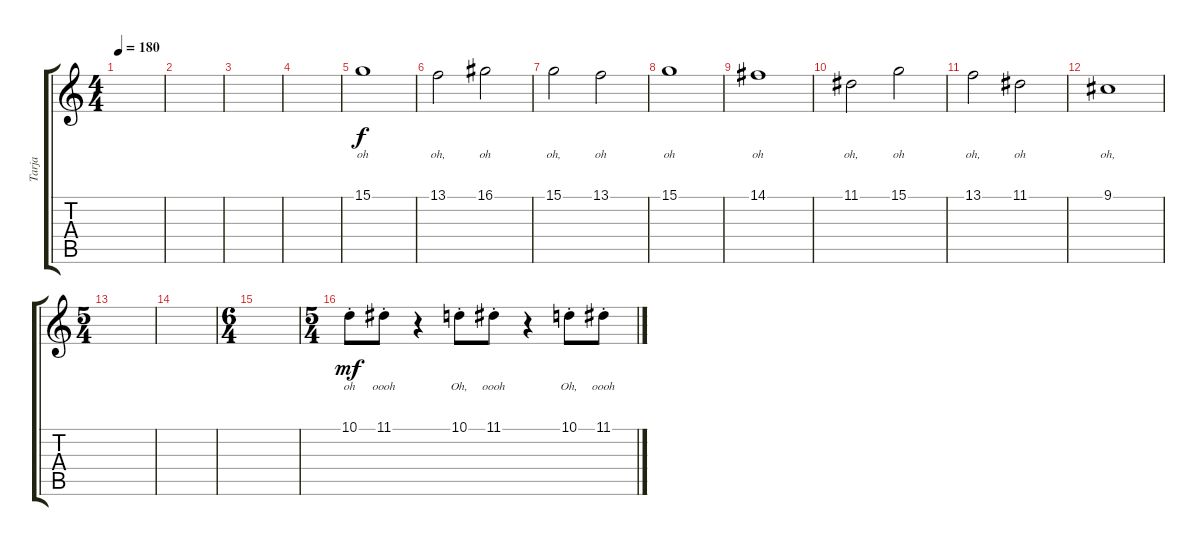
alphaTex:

\track ("Tarja" "Tarja") {instrument pad4choir}
\staff {score tabs}
\tuning (E4 B3 G3 D3 A2 E2) {hide}
\ts (4 4)
\tempo 180
\clef g2
\ks c
|
|
|
|
15.1.1{lyrics (0 "oh") lyrics (1 "") lyrics (2 "") lyrics (3 "") lyrics (4 "")} |
13.1.2{lyrics (0 "oh,") lyrics (1 "") lyrics (2 "") lyrics (3 "") lyrics (4 "")} 16.1.2{lyrics (0 "oh") lyrics (1 "") lyrics (2 "") lyrics (3 "") lyrics (4 "")} |
15.1.2{lyrics (0 "oh,") lyrics (1 "") lyrics (2 "") lyrics (3 "") lyrics (4 "")} 13.1.2{lyrics (0 "oh") lyrics (1 "") lyrics (2 "") lyrics (3 "") lyrics (4 "")} |
15.1.1{lyrics (0 "oh") lyrics (1 "") lyrics (2 "") lyrics (3 "") lyrics (4 "")} |
14.1.1{lyrics (0 "oh") lyrics (1 "") lyrics (2 "") lyrics (3 "") lyrics (4 "")} |
11.1.2{lyrics (0 "oh,") lyrics (1 "") lyrics (2 "") lyrics (3 "") lyrics (4 "")} 15.1.2{lyrics (0 "oh") lyrics (1 "") lyrics (2 "") lyrics (3 "") lyrics (4 "")} |
13.1.2{lyrics (0 "oh,") lyrics (1 "") lyrics (2 "") lyrics (3 "") lyrics (4 "")} 11.1.2{lyrics (0 "oh") lyrics (1 "") lyrics (2 "") lyrics (3 "") lyrics (4 "")} |
9.1.1{lyrics (0 "oh,") lyrics (1 "") lyrics (2 "") lyrics (3 "") lyrics (4 "")} |
\ts (5 4)
|
|
\ts (6 4)
|
\ts (5 4)
10.1{st}.8{lyrics (0 "oh") lyrics (1 "") lyrics (2 "") lyrics (3 "") lyrics (4 "") dy mf} 11.1{st}.8{lyrics (0 "oooh") lyrics (1 "") lyrics (2 "") lyrics (3 "") lyrics (4 "")} r.4 10.1{st}.8{lyrics (0 "Oh,") lyrics (1 "") lyrics (2 "") lyrics (3 "") lyrics (4 "")} 11.1{st}.8{lyrics (0 "oooh") lyrics (1 "") lyrics (2 "") lyrics (3 "") lyrics (4 "")} r.4 10.1{st}.8{lyrics (0 "Oh,") lyrics (1 "") lyrics (2 "") lyrics (3 "") lyrics (4 "")} 11.1{st}.8{lyrics (0 "oooh") lyrics (1 "") lyrics (2 "") lyrics (3 "") lyrics (4 "")}
